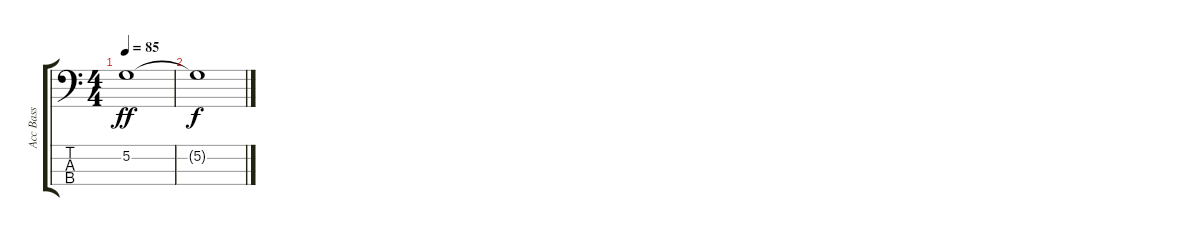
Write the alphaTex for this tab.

\track ("Acc Bass" "Acc Bass") {instrument acousticbass}
\staff {score tabs}
\tuning (G2 D2 A1 E1) {hide}
\ts (4 4)
\tempo 85
\clef f4
\ks c
5.2.1{dy ff} |
5.2{t}.1{dy f}
